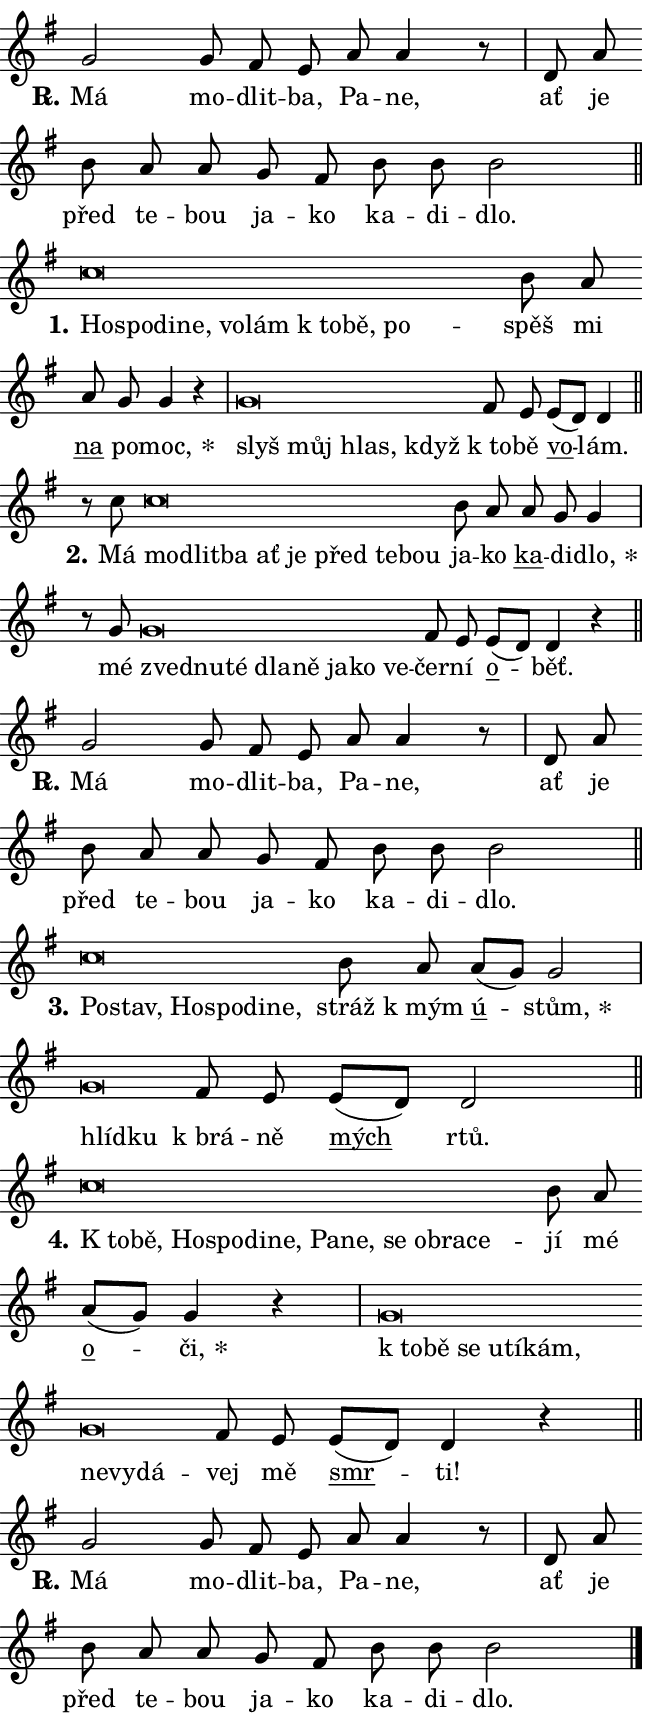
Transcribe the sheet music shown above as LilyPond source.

\version "2.24.0"
\header { tagline = "" }
\paper {
  indent = 0\cm
  top-margin = 0\cm
  right-margin = 0.13\cm % to fit lyric hyphens
  bottom-margin = 0\cm
  left-margin = 0\cm
  paper-width = 11\cm
  page-breaking = #ly:one-page-breaking
  system-system-spacing.basic-distance = #11
  score-system-spacing.basic-distance = #11
  ragged-last = ##f
}


%% Author: Thomas Morley
%% https://lists.gnu.org/archive/html/lilypond-user/2020-05/msg00002.html
#(define (line-position grob)
"Returns position of @var[grob} in current system:
   @code{'start}, if at first time-step
   @code{'end}, if at last time-step
   @code{'middle} otherwise
"
  (let* ((col (ly:item-get-column grob))
         (ln (ly:grob-object col 'left-neighbor))
         (rn (ly:grob-object col 'right-neighbor))
         (col-to-check-left (if (ly:grob? ln) ln col))
         (col-to-check-right (if (ly:grob? rn) rn col))
         (break-dir-left
           (and
             (ly:grob-property col-to-check-left 'non-musical #f)
             (ly:item-break-dir col-to-check-left)))
         (break-dir-right
           (and
             (ly:grob-property col-to-check-right 'non-musical #f)
             (ly:item-break-dir col-to-check-right))))
        (cond ((eqv? 1 break-dir-left) 'start)
              ((eqv? -1 break-dir-right) 'end)
              (else 'middle))))

#(define (tranparent-at-line-position vctor)
  (lambda (grob)
  "Relying on @code{line-position} select the relevant enry from @var{vctor}.
Used to determine transparency,"
    (case (line-position grob)
      ((end) (not (vector-ref vctor 0)))
      ((middle) (not (vector-ref vctor 1)))
      ((start) (not (vector-ref vctor 2))))))

noteHeadBreakVisibility =
#(define-music-function (break-visibility)(vector?)
"Makes @code{NoteHead}s transparent relying on @var{break-visibility}"
#{
  \override NoteHead.transparent =
    #(tranparent-at-line-position break-visibility)
#})

#(define delete-ledgers-for-transparent-note-heads
  (lambda (grob)
    "Reads whether a @code{NoteHead} is transparent.
If so this @code{NoteHead} is removed from @code{'note-heads} from
@var{grob}, which is supposed to be @code{LedgerLineSpanner}.
As a result ledgers are not printed for this @code{NoteHead}"
    (let* ((nhds-array (ly:grob-object grob 'note-heads))
           (nhds-list
             (if (ly:grob-array? nhds-array)
                 (ly:grob-array->list nhds-array)
                 '()))
           ;; Relies on the transparent-property being done before
           ;; Staff.LedgerLineSpanner.after-line-breaking is executed.
           ;; This is fragile ...
           (to-keep
             (remove
               (lambda (nhd)
                 (ly:grob-property nhd 'transparent #f))
               nhds-list)))
      ;; TODO find a better method to iterate over grob-arrays, similiar
      ;; to filter/remove etc for lists
      ;; For now rebuilt from scratch
      (set! (ly:grob-object grob 'note-heads)  '())
      (for-each
        (lambda (nhd)
          (ly:pointer-group-interface::add-grob grob 'note-heads nhd))
        to-keep))))

squashNotes = {
  \override NoteHead.X-extent = #'(-0.2 . 0.2)
  \override NoteHead.Y-extent = #'(-0.75 . 0)
  \override NoteHead.stencil =
    #(lambda (grob)
       (let ((pos (ly:grob-property grob 'staff-position)))
         (begin
           (if (< pos -7) (display "ERROR: Lower brevis then expected\n") (display ""))
           (if (<= pos -6) ly:text-interface::print ly:note-head::print))))
}
unSquashNotes = {
  \revert NoteHead.X-extent
  \revert NoteHead.Y-extent
  \revert NoteHead.stencil
}

hideNotes = \noteHeadBreakVisibility #begin-of-line-visible
unHideNotes = \noteHeadBreakVisibility #all-visible

% work-around for resetting accidentals
% https://lilypond.org/doc/v2.23/Documentation/notation/displaying-rhythms#unmetered-music
cadenzaMeasure = {
  \cadenzaOff
  \partial 1024 s1024
  \cadenzaOn
}

#(define-markup-command (accent layout props text) (markup?)
  "Underline accented syllable"
  (interpret-markup layout props
    #{\markup \override #'(offset . 4.3) \underline { #text }#}))

responsum = \markup \concat {
  "R" \hspace #-1.05 \path #0.1 #'((moveto 0 0.07) (lineto 0.9 0.8)) \hspace #0.05 "."
}

spaceSize = #0.6828661417322834 % exact space size for TeX Gyre Schola

\layout {
  \context {
    \Staff
    \remove "Time_signature_engraver"
    \override LedgerLineSpanner.after-line-breaking = #delete-ledgers-for-transparent-note-heads
  }
  \context {
    \Lyrics {
      \override LyricSpace.minimum-distance = \spaceSize
      \override LyricText.font-name = #"TeX Gyre Schola"
      \override LyricText.font-size = 1
      \override StanzaNumber.font-name = #"TeX Gyre Schola Bold"
      \override StanzaNumber.font-size = 1
    }
  }
  \context {
    \Score 
    \override NoteHead.text =
      #(lambda (grob) 
        (let ((pos (ly:grob-property grob 'staff-position)))
          #{\markup {
            \combine
              \halign #-0.55 \raise #(if (= pos -6) 0 0.5) \override #'(thickness . 2) \draw-line #'(3.2 . 0)
              \musicglyph "noteheads.sM1"
          }#}))
  }
}

% magnetic-lyrics.ily
%
%   written by
%     Jean Abou Samra <jean@abou-samra.fr>
%     Werner Lemberg <wl@gnu.org>
%
%   adapted by
%     Jiri Hon <jiri.hon@gmail.com>
%
% Version 2022-Apr-15

% https://www.mail-archive.com/lilypond-user@gnu.org/msg149350.html

#(define (Left_hyphen_pointer_engraver context)
   "Collect syllable-hyphen-syllable occurrences in lyrics and store
them in properties.  This engraver only looks to the left.  For
example, if the lyrics input is @code{foo -- bar}, it does the
following.

@itemize @bullet
@item
Set the @code{text} property of the @code{LyricHyphen} grob between
@q{foo} and @q{bar} to @code{foo}.

@item
Set the @code{left-hyphen} property of the @code{LyricText} grob with
text @q{foo} to the @code{LyricHyphen} grob between @q{foo} and
@q{bar}.
@end itemize

Use this auxiliary engraver in combination with the
@code{lyric-@/text::@/apply-@/magnetic-@/offset!} hook."
   (let ((hyphen #f)
         (text #f))
     (make-engraver
      (acknowledgers
       ((lyric-syllable-interface engraver grob source-engraver)
        (set! text grob)))
      (end-acknowledgers
       ((lyric-hyphen-interface engraver grob source-engraver)
        ;(when (not (grob::has-interface grob 'lyric-space-interface))
          (set! hyphen grob)));)
      ((stop-translation-timestep engraver)
       (when (and text hyphen)
         (ly:grob-set-object! text 'left-hyphen hyphen))
       (set! text #f)
       (set! hyphen #f)))))

#(define (lyric-text::apply-magnetic-offset! grob)
   "If the space between two syllables is less than the value in
property @code{LyricText@/.details@/.squash-threshold}, move the right
syllable to the left so that it gets concatenated with the left
syllable.

Use this function as a hook for
@code{LyricText@/.after-@/line-@/breaking} if the
@code{Left_@/hyphen_@/pointer_@/engraver} is active."
   (let ((hyphen (ly:grob-object grob 'left-hyphen #f)))
     (when hyphen
       (let ((left-text (ly:spanner-bound hyphen LEFT)))
         (when (grob::has-interface left-text 'lyric-syllable-interface)
           (let* ((common (ly:grob-common-refpoint grob left-text X))
                  (this-x-ext (ly:grob-extent grob common X))
                  (left-x-ext
                   (begin
                     ;; Trigger magnetism for left-text.
                     (ly:grob-property left-text 'after-line-breaking)
                     (ly:grob-extent left-text common X)))
                  ;; `delta` is the gap width between two syllables.
                  (delta (- (interval-start this-x-ext)
                            (interval-end left-x-ext)))
                  (details (ly:grob-property grob 'details))
                  (threshold (assoc-get 'squash-threshold details 0.2)))
             (when (< delta threshold)
               (let* (;; We have to manipulate the input text so that
                      ;; ligatures crossing syllable boundaries are not
                      ;; disabled.  For languages based on the Latin
                      ;; script this is essentially a beautification.
                      ;; However, for non-Western scripts it can be a
                      ;; necessity.
                      (lt (ly:grob-property left-text 'text))
                      (rt (ly:grob-property grob 'text))
                      (is-space (grob::has-interface hyphen 'lyric-space-interface))
                      (space (if is-space " " ""))
                      (extra-delta (if is-space spaceSize 0))
                      ;; Append new syllable.
                      (ltrt-space (if (and (string? lt) (string? rt))
                                (string-append lt space rt)
                                (make-concat-markup (list lt space rt))))
                      ;; Right-align `ltrt` to the right side.
                      (ltrt-space-markup (grob-interpret-markup
                               grob
                               (make-translate-markup
                                (cons (interval-length this-x-ext) 0)
                                (make-right-align-markup ltrt-space)))))
                 (begin
                   ;; Don't print `left-text`.
                   (ly:grob-set-property! left-text 'stencil #f)
                   ;; Set text and stencil (which holds all collected
                   ;; syllables so far) and shift it to the left.
                   (ly:grob-set-property! grob 'text ltrt-space)
                   (ly:grob-set-property! grob 'stencil ltrt-space-markup)
                   (ly:grob-translate-axis! grob (- (- delta extra-delta)) X))))))))))


#(define (lyric-hyphen::displace-bounds-first grob)
   ;; Make very sure this callback isn't triggered too early.
   (let ((left (ly:spanner-bound grob LEFT))
         (right (ly:spanner-bound grob RIGHT)))
     (ly:grob-property left 'after-line-breaking)
     (ly:grob-property right 'after-line-breaking)
     (ly:lyric-hyphen::print grob)))

squashThreshold = #0.4

\layout {
  \context {
    \Lyrics
    \consists #Left_hyphen_pointer_engraver
    \override LyricText.after-line-breaking =
      #lyric-text::apply-magnetic-offset!
    \override LyricHyphen.stencil = #lyric-hyphen::displace-bounds-first
    \override LyricText.details.squash-threshold = \squashThreshold
    \override LyricHyphen.minimum-distance = 0
    \override LyricHyphen.minimum-length = \squashThreshold
  }
}

squashText = \override LyricText.details.squash-threshold = 9999
unSquashText = \override LyricText.details.squash-threshold = \squashThreshold

leftText = \override LyricText.self-alignment-X = #LEFT
unLeftText = \revert LyricText.self-alignment-X

starOffset = #(lambda (grob) 
                (let ((x_offset (ly:self-alignment-interface::aligned-on-x-parent grob)))
                  (if (= x_offset 0) 0 (+ x_offset 1.2))))

star = #(define-music-function (syllable)(string?)
"Append star separator at the end of a syllable"
#{
  \once \override LyricText.X-offset = #starOffset
  \lyricmode { \markup {
    #syllable
    \override #'((font-name . "TeX Gyre Schola Bold")) \hspace #0.2 \lower #0.65 \larger "*"
  } }
#})

starAccent = #(define-music-function (syllable)(string?)
"Append star separator at the end of a syllable and make accent"
#{
  \once \override LyricText.X-offset = #starOffset
  \lyricmode { \markup {
    \accent #syllable
    \override #'((font-name . "TeX Gyre Schola Bold")) \hspace #0.2 \lower #0.65 \larger "*"
  } }
#})

breath = #(define-music-function (syllable)(string?)
"Append breathing indicator at the end of a syllable"
#{
  \lyricmode { \markup { #syllable "+" } }
#})

optionalBreath = #(define-music-function (syllable)(string?)
"Append optional breathing indicator at the end of a syllable"
#{
  \lyricmode { \markup { #syllable "(+)" } }
#})


\score {
    <<
        \new Voice = "melody" { \cadenzaOn \key g \major \relative { g'2 g8 fis e \bar "" a a4 r8 \cadenzaMeasure \bar "|" d, a' \bar "" b a a \bar "" g fis \bar "" b b b2 \cadenzaMeasure \bar "||" \break } }
        \new Lyrics \lyricsto "melody" { \lyricmode { \set stanza = \responsum
Má mo -- dlit -- ba, Pa -- ne, ať je před te -- bou ja -- ko ka -- di -- dlo. } }
    >>
    \layout {}
}

\score {
    <<
        \new Voice = "melody" { \cadenzaOn \key g \major \relative { \squashNotes c''\breve*1/16 \hideNotes \breve*1/16 \bar "" \breve*1/16 \bar "" \breve*1/16 \bar "" \breve*1/16 \bar "" \breve*1/16 \bar "" \breve*1/16 \bar "" \breve*1/16 \breve*1/16 \bar "" \unHideNotes \unSquashNotes b8 a \bar "" a g g4 r \cadenzaMeasure \bar "|" \squashNotes g\breve*1/16 \hideNotes \breve*1/16 \bar "" \breve*1/16 \breve*1/16 \bar "" \unHideNotes \unSquashNotes fis8 e \bar "" e[( d)] d4 \cadenzaMeasure \bar "||" \break } }
        \new Lyrics \lyricsto "melody" { \lyricmode { \set stanza = "1."
\leftText Ho -- \squashText spo -- di -- ne, vo -- lám "k to" -- bě, po -- \unLeftText \unSquashText spěš mi \markup \accent na po -- \star moc, \leftText slyš \squashText můj hlas, když \unLeftText \unSquashText "k to" -- bě \markup \accent vo -- lám. } }
    >>
    \layout {}
}

\score {
    <<
        \new Voice = "melody" { \cadenzaOn \key g \major \relative { r8 c''8 \squashNotes c\breve*1/16 \hideNotes \breve*1/16 \bar "" \breve*1/16 \bar "" \breve*1/16 \bar "" \breve*1/16 \bar "" \breve*1/16 \bar "" \breve*1/16 \breve*1/16 \bar "" \unHideNotes \unSquashNotes b8 a \bar "" a g g4 \cadenzaMeasure \bar "|" r8 g8 \squashNotes g\breve*1/16 \hideNotes \breve*1/16 \bar "" \breve*1/16 \bar "" \breve*1/16 \bar "" \breve*1/16 \bar "" \breve*1/16 \bar "" \breve*1/16 \breve*1/16 \bar "" \unHideNotes \unSquashNotes fis8 e \bar "" e[( d)] d4 r \cadenzaMeasure \bar "||" \break } }
        \new Lyrics \lyricsto "melody" { \lyricmode { \set stanza = "2."
Má \leftText mo -- \squashText dlit -- ba ať je před te -- bou \unLeftText \unSquashText ja -- ko \markup \accent ka -- di -- \star dlo, mé \leftText zved -- \squashText nu -- té dla -- ně ja -- ko ve -- \unLeftText \unSquashText čer -- ní \markup \accent o -- běť. } }
    >>
    \layout {}
}

\score {
    <<
        \new Voice = "melody" { \cadenzaOn \key g \major \relative { g'2 g8 fis e \bar "" a a4 r8 \cadenzaMeasure \bar "|" d, a' \bar "" b a a \bar "" g fis \bar "" b b b2 \cadenzaMeasure \bar "||" \break } }
        \new Lyrics \lyricsto "melody" { \lyricmode { \set stanza = \responsum
Má mo -- dlit -- ba, Pa -- ne, ať je před te -- bou ja -- ko ka -- di -- dlo. } }
    >>
    \layout {}
}

\score {
    <<
        \new Voice = "melody" { \cadenzaOn \key g \major \relative { \squashNotes c''\breve*1/16 \hideNotes \breve*1/16 \bar "" \breve*1/16 \bar "" \breve*1/16 \bar "" \breve*1/16 \breve*1/16 \bar "" \unHideNotes \unSquashNotes b8 a \bar "" a[( g)] g2 \cadenzaMeasure \bar "|" \squashNotes g\breve*1/16 \hideNotes \breve*1/16 \bar "" \unHideNotes \unSquashNotes fis8 e \bar "" e[( d)] d2 \cadenzaMeasure \bar "||" \break } }
        \new Lyrics \lyricsto "melody" { \lyricmode { \set stanza = "3."
\leftText Po -- \squashText stav, Ho -- spo -- di -- ne, \unLeftText \unSquashText stráž "k mým" \markup \accent ú -- \star stům, \leftText hlíd -- \squashText ku \unLeftText \unSquashText "k brá" -- ně \markup \accent mých rtů. } }
    >>
    \layout {}
}

\score {
    <<
        \new Voice = "melody" { \cadenzaOn \key g \major \relative { \squashNotes c''\breve*1/16 \hideNotes \breve*1/16 \bar "" \breve*1/16 \bar "" \breve*1/16 \bar "" \breve*1/16 \bar "" \breve*1/16 \bar "" \breve*1/16 \bar "" \breve*1/16 \bar "" \breve*1/16 \bar "" \breve*1/16 \bar "" \breve*1/16 \breve*1/16 \bar "" \unHideNotes \unSquashNotes b8 a \bar "" a[( g)] g4 r \cadenzaMeasure \bar "|" \squashNotes g\breve*1/16 \hideNotes \breve*1/16 \bar "" \breve*1/16 \bar "" \breve*1/16 \bar "" \breve*1/16 \bar "" \breve*1/16 \bar "" \breve*1/16 \bar "" \breve*1/16 \breve*1/16 \bar "" \unHideNotes \unSquashNotes fis8 e \bar "" e[( d)] d4 r \cadenzaMeasure \bar "||" \break } }
        \new Lyrics \lyricsto "melody" { \lyricmode { \set stanza = "4."
\leftText "K to" -- \squashText bě, Ho -- spo -- di -- ne, Pa -- ne, se ob -- ra -- ce -- \unLeftText \unSquashText jí mé \markup \accent o -- \star či, \leftText "k to" -- \squashText bě se u -- tí -- kám, ne -- vy -- dá -- \unLeftText \unSquashText vej mě \markup \accent smr -- ti! } }
    >>
    \layout {}
}

\score {
    <<
        \new Voice = "melody" { \cadenzaOn \key g \major \relative { g'2 g8 fis e \bar "" a a4 r8 \cadenzaMeasure \bar "|" d, a' \bar "" b a a \bar "" g fis \bar "" b b b2 \cadenzaMeasure \bar "||" \break } \bar "|." }
        \new Lyrics \lyricsto "melody" { \lyricmode { \set stanza = \responsum
Má mo -- dlit -- ba, Pa -- ne, ať je před te -- bou ja -- ko ka -- di -- dlo. } }
    >>
    \layout {}
}
